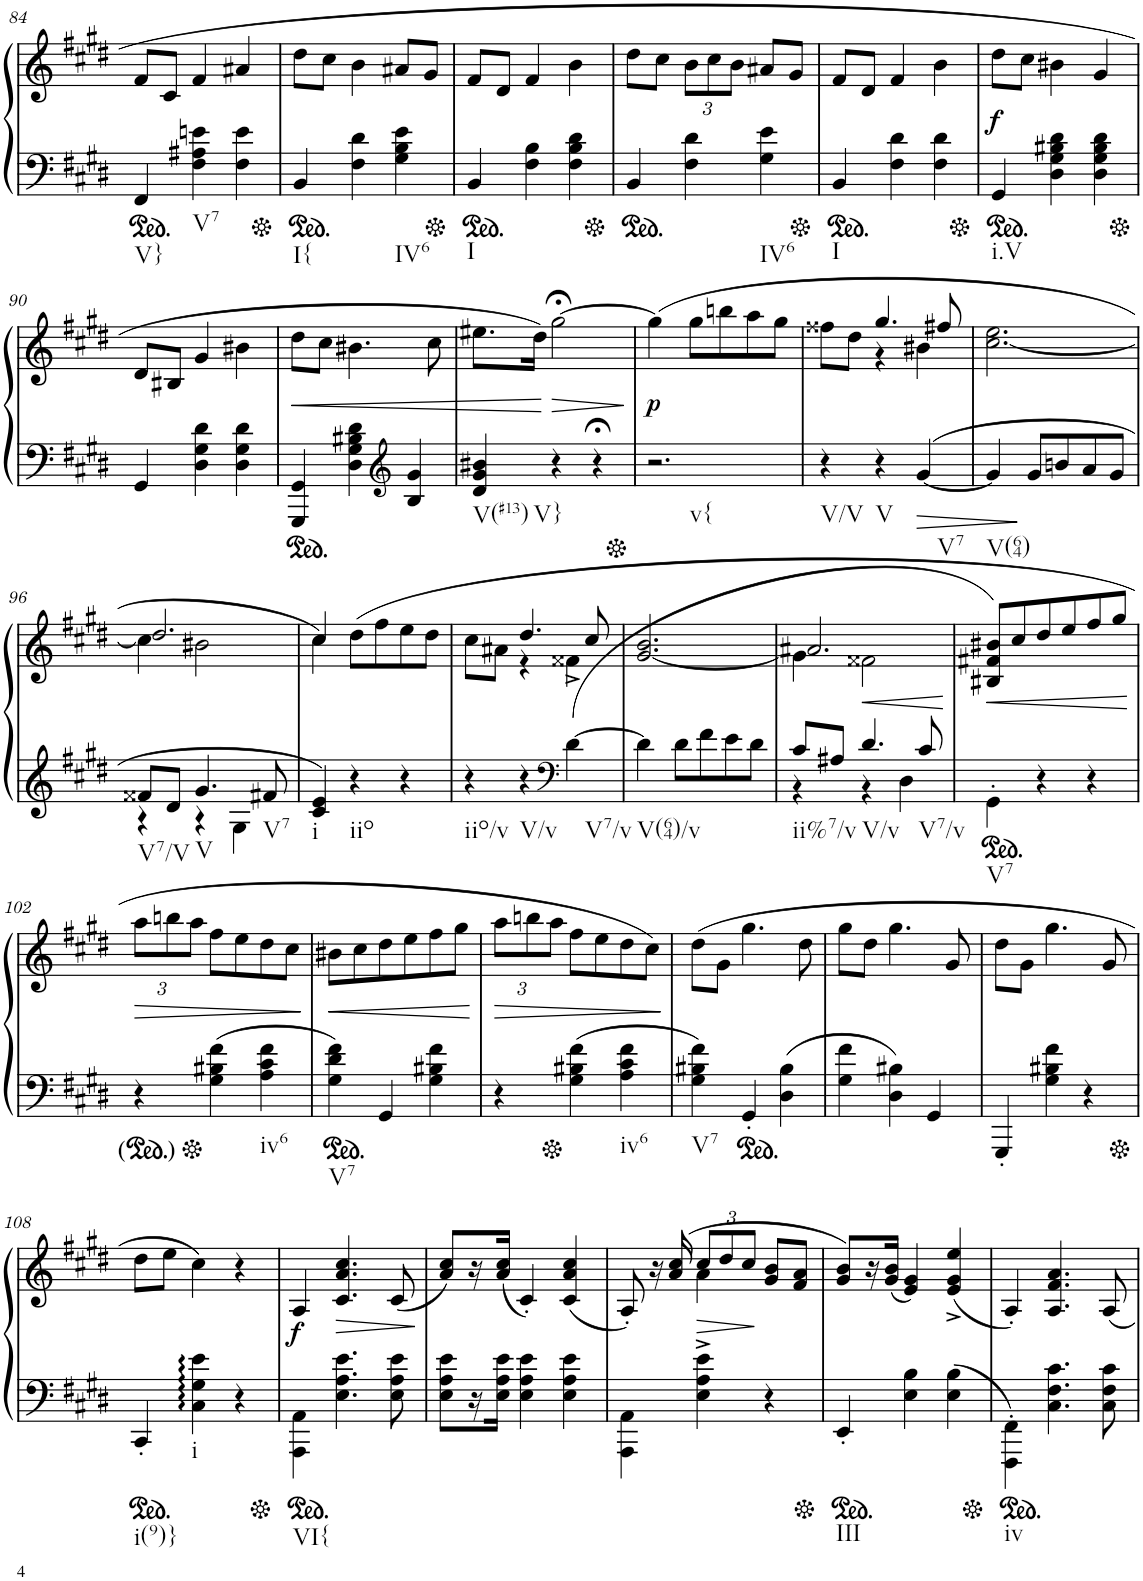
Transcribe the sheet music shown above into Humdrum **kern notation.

**kern	**kern	**dynam
*part2	*part1	*part1
*staff2	*staff1	*staff1
*I"piano	*I"piano	*
*I'Pno	*I'Pno	*
!!LO:PB:g=z
*clefG2	*clefG2	*
*k[f#c#g#d#]	*k[f#c#g#d#]	*
*c#:	*c#:	*
*M3/4	*M3/4	*
*ped	*	*
=84	=84	=84
!LO:TX:b:t=V}	!	!
4FF#/	8f#/L	.
.	8c#/J	.
!LO:TX:b:t=V7	!	!
4F#\ 4A#X\ 4en\	4f#/	.
4F#\ 4e\	4a#X/	.
=85	=85	=85
*Xped	*	*
*ped	*	*
!LO:TX:b:t=I{	!	!
4BB/	8dd#\L	.
.	8cc#\J	.
4F#\ 4d#\	4b\	.
!LO:TX:b:t=IV6	!	!
4G#\ 4B\ 4e\	8a#X/L	.
.	8g#/J	.
=86	=86	=86
*Xped	*	*
*ped	*	*
!LO:TX:b:t=I	!	!
4BB/	8f#/L	.
.	8d#/J	.
4F#\ 4B\	4f#/	.
4F#\ 4B\ 4d#\	4b\	.
=87	=87	=87
*Xped	*	*
*ped	*	*
4BB/	8dd#\L	.
.	8cc#\J	.
*	*Xbrackettup	*
4F#\ 4d#\	12b\L	.
.	12cc#\	.
.	12b\J	.
!LO:TX:b:t=IV6	!	!
4G#\ 4e\	8a#X/L	.
.	8g#/J	.
=88	=88	=88
*Xped	*	*
*ped	*	*
!LO:TX:b:t=I	!	!
4BB/	8f#/L	.
.	8d#/J	.
4F#\ 4d#\	4f#/	.
4F#\ 4d#\	4b\	.
=89	=89	=89
*Xped	*	*
*ped	*	*
!LO:TX:b:t=i.V	!	!
!	!	!LO:DY:b
4GG#/	8dd#\L	f
.	8cc#\J	.
4D#\ 4G#\ 4B#X\ 4d#\	4b#X\	.
4D#\ 4G#\ 4B#\ 4d#\	4g#/	.
!!LO:LB:g=z
=90	=90	=90
*Xped	*	*
4GG#/	8d#/L	.
.	8B#X/J	.
4D#\ 4G#\ 4d#\	4g#/	.
4D#\ 4G#\ 4d#\	4b#X\	.
=91	=91	=91
*ped	*	*
!	!	!LO:HP:b
4GGG#/ 4GG#/	8dd#\L	<
.	8cc#\J	.
4D#\ 4G#\ 4B#X\ 4d#\	4.b#X\	.
*clefG2	*	*
4B#/ 4g#/	.	.
.	8cc#\	.
=92	=92	=92
!LO:TX:b:t=V(#13)	!	!
!LO:TX:b:t=V}	!	!
4d#/ 4g#/ 4b#X/	8.ee#X\L	.
.	16dd#\Jk	.
!	!	!LO:HP:b
4r	[2gg#;<\	>
4r;<	.	.
.	.	[
=93	=93	=93
*Xped	*	*
!LO:TX:b:t=v{	!	!
!	!	!LO:DY:b
2.r	(4gg#\]	p
.	8gg#\L	.
.	8bbn\	.
.	8aa\	.
.	8gg#\J	.
=94	=94	=94
*	*^	*
!LO:TX:b:t=V/V	!	!	!
4r	8ff##X\L	4ryy	.
.	8dd#\J	.	.
!LO:TX:b:t=V	!	!	!
4r	4.gg#/	4r	.
!LO:TX:b:t=V7	!	!	!
([4g#/	.	4b#X\	.
.	8ff#X/	.	.
*	*v	*v	*
=95	=95	=95
!LO:TX:b:t=V(64)	!	!
4g#/]	[2.cc#\ 2.ee\	.
8g#/L	.	.
8bn/	.	.
8a/	.	.
8g#/J	.	.
!!LO:LB:g=z
=96	=96	=96
*^	*^	*
!LO:TX:b:t=V7/V	!	!	!	!
8f##X/L	4r	2.dd#/	4cc#\]	.
8d#/J	.	.	.	.
!LO:TX:b:t=V	!	!	!	!
4.g#/	4r	.	2b#X\	.
.	4G#\	.	.	.
!LO:TX:b:t=V7	!	!	!	!
8f#X/	.	.	.	.
*v	*v	*	*	*
=97	=97	=97	=97
!LO:TX:b:t=i	!	!	!
4c#/ 4e/)	4cc#\)	4cc#/	.
!LO:TX:b:t=iio	!	!	!
4r	(8dd#\L	2ryy	.
.	8ff#\	.	.
4r	8ee\	.	.
.	8dd#\J	.	.
=98	=98	=98	=98
!LO:TX:b:t=iio/v	!	!	!
4r	8cc#\L	4ryy	.
.	8a#X\J	.	.
!LO:TX:b:t=V/v	!	!	!
4r	4.dd#/	4r	.
*clefF4	*	*	*
!LO:TX:b:t=V7/v	!	!	!
[4d#^\	.	4f##X\	.
.	8cc#/	.	.
*	*v	*v	*
=99	=99	=99
!LO:TX:b:t=V(64)/v	!	!
4d#\]	[2.g#/ 2.b/	.
8d#\L	.	.
8f#\	.	.
8e\	.	.
8d#\J	.	.
=100	=100	=100
*^	*^	*
!LO:TX:b:t=ii%7/v	!	!	!	!
8c#/L	4r	2.a#X/	4g#\]	.
8A#X/J	.	.	.	.
!LO:TX:b:t=V/v	!	!	!	!
!	!	!	!	!LO:HP:b
4.d#/	4r	.	2f##X\	<
.	4D#\	.	.	.
!LO:TX:b:t=V7/v	!	!	!	!
8c#/	.	.	.	.
*v	*v	*	*	*
*	*v	*v	*
.	.	]
=101	=101	=101
*ped	*	*
!LO:TX:b:t=V7	!	!
!	!	!LO:HP:b
4GG#'\	(8B#X/ 8f#X/ 8b#X/L	<
.	8cc#/	.
4r	8dd#/	.
.	8ee/	.
4r	8ff#/	.
.	8gg#/J	.
.	.	[
!!LO:LB:g=z
=102	=102	=102
!	!	!LO:HP:b
4r	12aa\L	>
.	12bbn\	.
.	12aa\J	.
*Xped	*	*
(4G#\ 4B#X\ 4f#\	8ff#\L	.
.	8ee\	.
!LO:TX:b:t=iv6	!	!
4A\ 4c#\ 4f#\	8dd#\	.
.	8cc#\J	.
.	.	[
=103	=103	=103
*ped	*	*
!LO:TX:b:t=V7	!	!
!	!	!LO:HP:b
4G#\ 4d#\ 4f#\)	8b#X\L	<
.	8cc#\	.
4GG#/	8dd#\	.
.	8ee\	.
4G#\ 4B#X\ 4f#\	8ff#\	.
.	8gg#\J	.
.	.	]
=104	=104	=104
!	!	!LO:HP:b
4r	12aa\L	>
.	12bbn\	.
.	12aa\J	.
*Xped	*	*
(4G#\ 4B#X\ 4f#\	8ff#\L	.
.	8ee\	.
!LO:TX:b:t=iv6	!	!
4A\ 4c#\ 4f#\	8dd#\	.
.	8cc#\J)	.
.	.	[
=105	=105	=105
!LO:TX:b:t=V7	!	!
4G#\ 4B#X\ 4f#\)	(8dd#\L	.
.	8g#\J	.
*ped	*	*
4GG#'/	4.gg#\	.
(4D#\ 4B#\	.	.
.	8dd#\	.
=106	=106	=106
4G#\ 4f#\	8gg#\L	.
.	8dd#\J	.
4D#\ 4B#X\)	4.gg#\	.
4GG#/	.	.
.	8g#/	.
=107	=107	=107
4GGG#'/	8dd#\L	.
.	8g#\J	.
4G#\ 4B#X\ 4f#\	4.gg#\	.
4r	.	.
.	8g#/	.
!!LO:LB:g=z
=108	=108	=108
*Xped	*	*
*ped	*	*
!LO:TX:b:t=i(9)}	!	!
4CC#'/	8dd#\L	.
.	8ee\J	.
!LO:TX:b:t=i	!	!
4C#\ 4G#\ 4e\	4cc#\)	.
4r	4r	.
=109	=109	=109
*Xped	*	*
*ped	*	*
!LO:TX:b:t=VI{	!	!
!	!	!LO:DY:b
4AAA\ 4AA\	4A/	f
!	!	!LO:HP:b
4.E\ 4.A\ 4.e\	4.c#/ 4.a/ 4.cc#/	>
8E\ 8A\ 8e\	(8c#/	.
.	.	]
=110	=110	=110
8E\ 8A\ 8e\L	8a/ 8cc#/L)	.
16r	16r	.
16E\ 16A\ 16e\JJ	(16a/ 16cc#/JJ	.
4E\ 4A\ 4e\	4c#'/)	.
4E\ 4A\ 4e\	(4c#/ 4a/ 4cc#/	.
=111	=111	=111
*	*^	*
4AAA\ 4AA\	8A'/)	4ryy	.
.	16r	.	.
.	(16a/ 16cc#/	.	.
4E\^ 4A\^ 4e\^	12cc#/L	4a\	.
.	12dd#/	.	.
.	12cc#/J	.	.
4r	8g#/ 8b/L	4ryy	]
.	8f#/ 8a/J	.	.
*	*v	*v	*
=112	=112	=112
*Xped	*	*
*ped	*	*
!LO:TX:b:t=III	!	!
4EE'/	8g#/ 8b/L)	.
.	16r	.
.	(16g#/ 16b/JJ	.
4E\ 4B\	4e/ 4g#/)	.
(4E\ 4B\	(4e/^ 4g#/^ 4ee/^	.
=113	=113	=113
*Xped	*	*
!LO:TX:b:t=iv	!	!
4FFF#\' 4FF#\')	4A'/)	.
4.C#\ 4.F#\ 4.c#\	4.A/ 4.f#/ 4.a/	.
8C#\ 8F#\ 8c#\	8A/	.
=	=	=
*-	*-	*-
